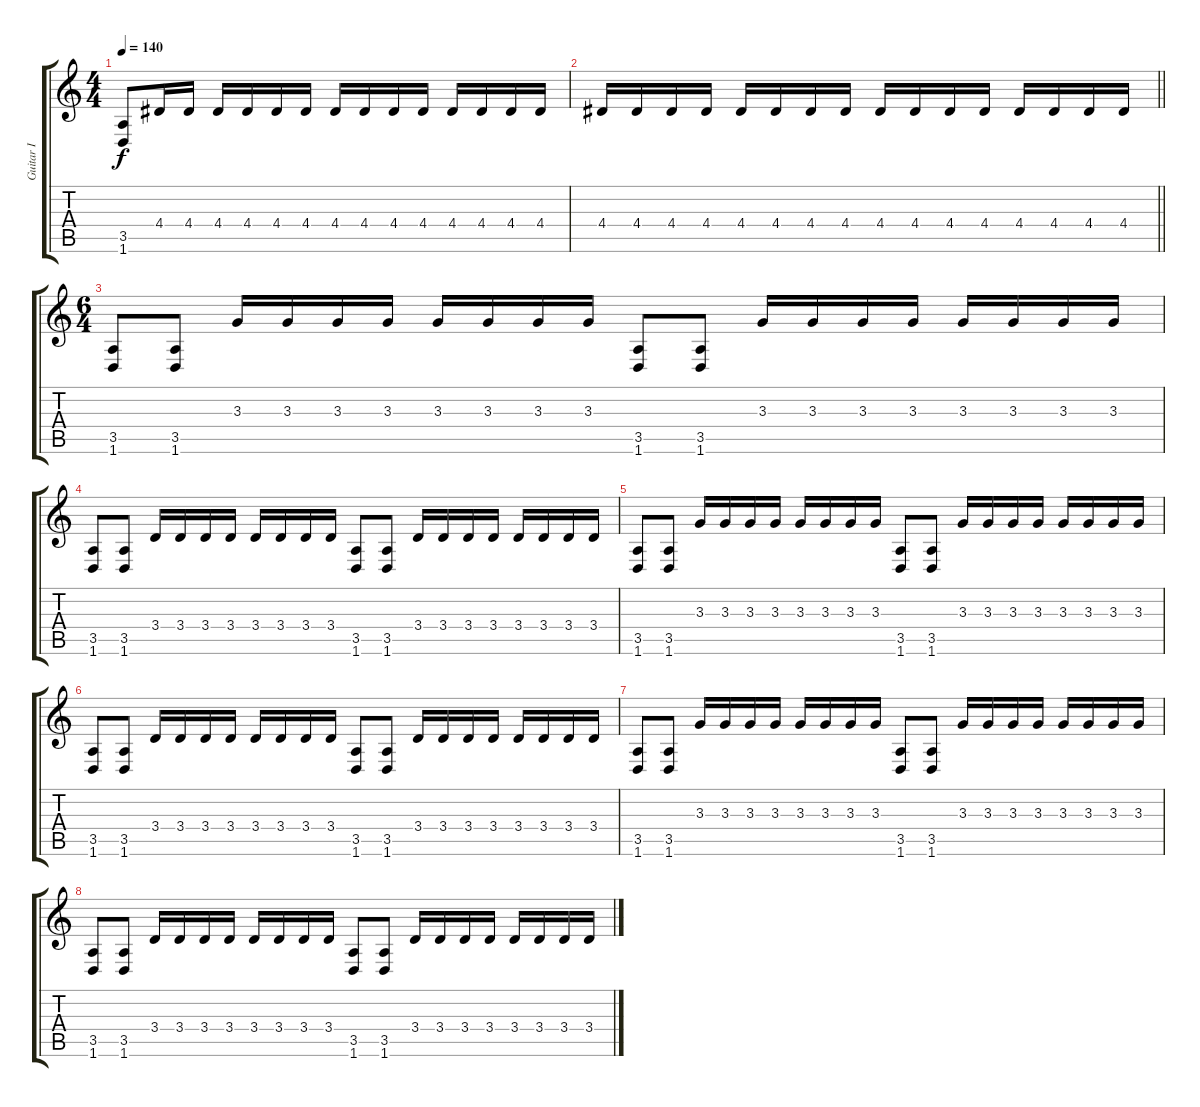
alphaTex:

\track ("Guitar I" "Guitar I") {instrument distortionguitar}
\staff {score tabs}
\tuning (Db4 Ab3 E3 B2 Gb2 Db2) {hide}
\ts (4 4)
\tempo 140
\clef g2
\ks c
(3.5 1.6).8{dy f} 4.4.16 4.4.16 4.4.16 4.4.16 4.4.16 4.4.16 4.4.16 4.4.16 4.4.16 4.4.16 4.4.16 4.4.16 4.4.16 4.4.16 |
\barLineRight lightlight
4.4.16 4.4.16 4.4.16 4.4.16 4.4.16 4.4.16 4.4.16 4.4.16 4.4.16 4.4.16 4.4.16 4.4.16 4.4.16 4.4.16 4.4.16 4.4.16 |
\ts (6 4)
(3.5 1.6).8 (3.5 1.6).8 3.3.16 3.3.16 3.3.16 3.3.16 3.3.16 3.3.16 3.3.16 3.3.16 (3.5 1.6).8 (3.5 1.6).8 3.3.16 3.3.16 3.3.16 3.3.16 3.3.16 3.3.16 3.3.16 3.3.16 |
(3.5 1.6).8 (3.5 1.6).8 3.4.16 3.4.16 3.4.16 3.4.16 3.4.16 3.4.16 3.4.16 3.4.16 (3.5 1.6).8 (3.5 1.6).8 3.4.16 3.4.16 3.4.16 3.4.16 3.4.16 3.4.16 3.4.16 3.4.16 |
(3.5 1.6).8 (3.5 1.6).8 3.3.16 3.3.16 3.3.16 3.3.16 3.3.16 3.3.16 3.3.16 3.3.16 (3.5 1.6).8 (3.5 1.6).8 3.3.16 3.3.16 3.3.16 3.3.16 3.3.16 3.3.16 3.3.16 3.3.16 |
(3.5 1.6).8 (3.5 1.6).8 3.4.16 3.4.16 3.4.16 3.4.16 3.4.16 3.4.16 3.4.16 3.4.16 (3.5 1.6).8 (3.5 1.6).8 3.4.16 3.4.16 3.4.16 3.4.16 3.4.16 3.4.16 3.4.16 3.4.16 |
(3.5 1.6).8 (3.5 1.6).8 3.3.16 3.3.16 3.3.16 3.3.16 3.3.16 3.3.16 3.3.16 3.3.16 (3.5 1.6).8 (3.5 1.6).8 3.3.16 3.3.16 3.3.16 3.3.16 3.3.16 3.3.16 3.3.16 3.3.16 |
(3.5 1.6).8 (3.5 1.6).8 3.4.16 3.4.16 3.4.16 3.4.16 3.4.16 3.4.16 3.4.16 3.4.16 (3.5 1.6).8 (3.5 1.6).8 3.4.16 3.4.16 3.4.16 3.4.16 3.4.16 3.4.16 3.4.16 3.4.16
